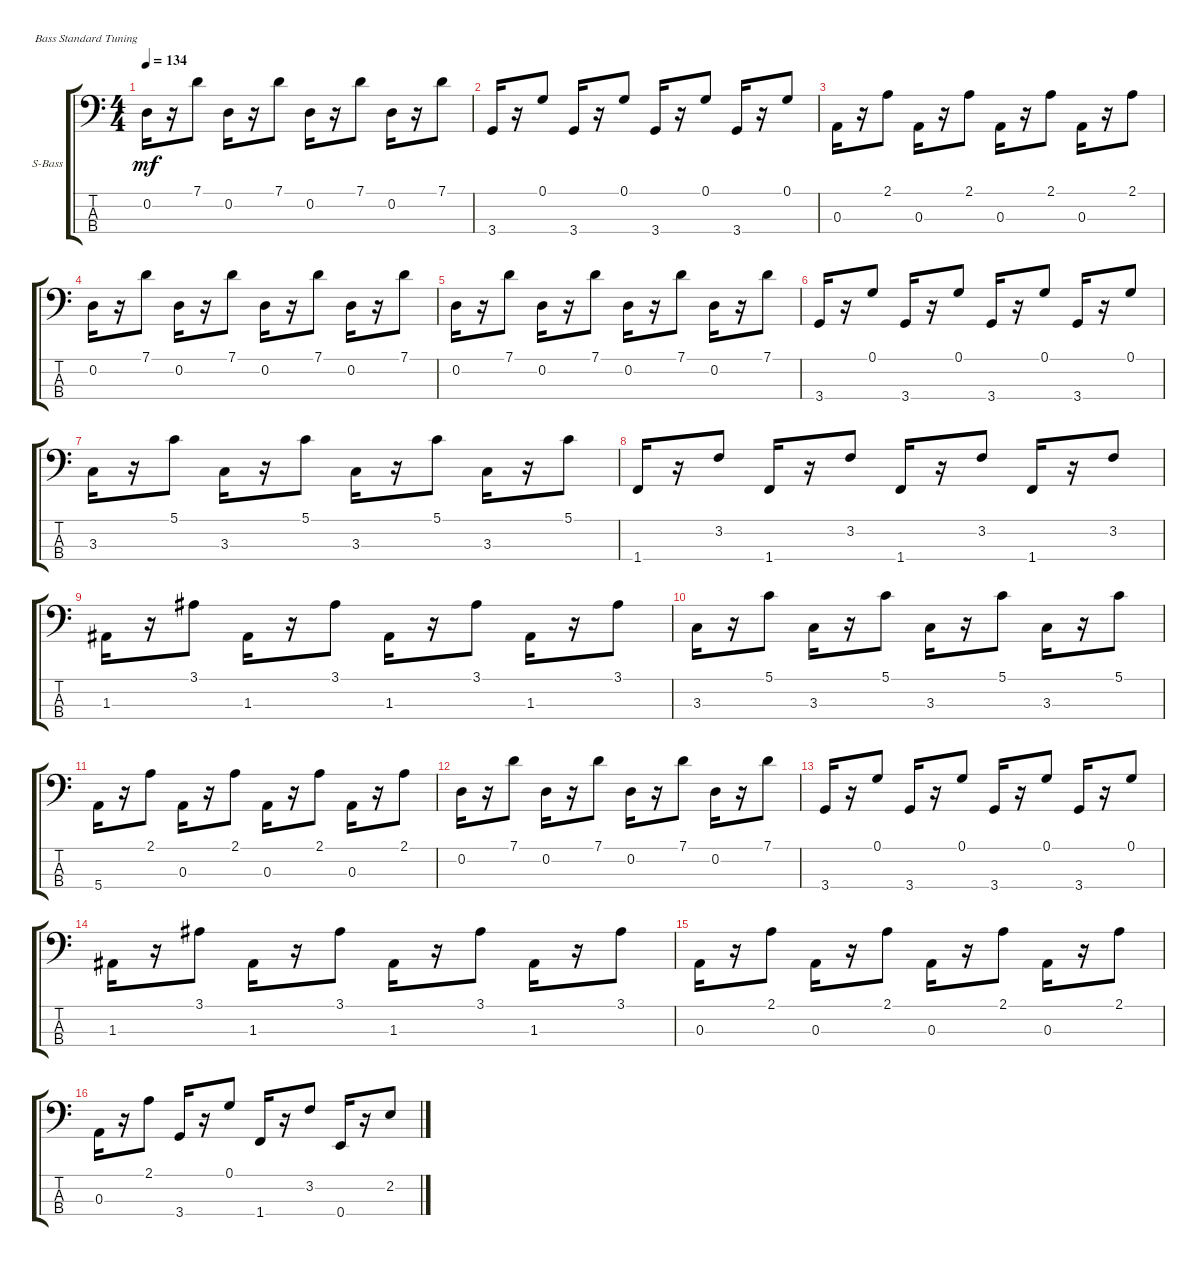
\bracketExtendMode groupsimilarinstruments
\firstSystemTrackNameOrientation horizontal
\otherSystemsTrackNameOrientation horizontal
\track ("EL_Bass_rythm" "S-Bass") {instrument synthbass1}
\staff {score tabs}
\tuning (G2 D2 A1 E1)
\ts (4 4)
\tempo 134
\clef f4
\ks c
0.2.16{dy mf} r.16 7.1.8 0.2.16 r.16 7.1.8 0.2.16 r.16 7.1.8 0.2.16 r.16 7.1.8 |
3.4.16 r.16 0.1.8 3.4.16 r.16 0.1.8 3.4.16 r.16 0.1.8 3.4.16 r.16 0.1.8 |
0.3.16 r.16 2.1.8 0.3.16 r.16 2.1.8 0.3.16 r.16 2.1.8 0.3.16 r.16 2.1.8 |
0.2.16 r.16 7.1.8 0.2.16 r.16 7.1.8 0.2.16 r.16 7.1.8 0.2.16 r.16 7.1.8 |
0.2.16 r.16 7.1.8 0.2.16 r.16 7.1.8 0.2.16 r.16 7.1.8 0.2.16 r.16 7.1.8 |
3.4.16 r.16 0.1.8 3.4.16 r.16 0.1.8 3.4.16 r.16 0.1.8 3.4.16 r.16 0.1.8 |
3.3.16 r.16 5.1.8 3.3.16 r.16 5.1.8 3.3.16 r.16 5.1.8 3.3.16 r.16 5.1.8 |
1.4.16 r.16 3.2.8 1.4.16 r.16 3.2.8 1.4.16 r.16 3.2.8 1.4.16 r.16 3.2.8 |
1.3.16 r.16 3.1.8 1.3.16 r.16 3.1.8 1.3.16 r.16 3.1.8 1.3.16 r.16 3.1.8 |
3.3.16 r.16 5.1.8 3.3.16 r.16 5.1.8 3.3.16 r.16 5.1.8 3.3.16 r.16 5.1.8 |
5.4.16 r.16 2.1.8 0.3.16 r.16 2.1.8 0.3.16 r.16 2.1.8 0.3.16 r.16 2.1.8 |
0.2.16 r.16 7.1.8 0.2.16 r.16 7.1.8 0.2.16 r.16 7.1.8 0.2.16 r.16 7.1.8 |
3.4.16 r.16 0.1.8 3.4.16 r.16 0.1.8 3.4.16 r.16 0.1.8 3.4.16 r.16 0.1.8 |
1.3.16 r.16 3.1.8 1.3.16 r.16 3.1.8 1.3.16 r.16 3.1.8 1.3.16 r.16 3.1.8 |
0.3.16 r.16 2.1.8 0.3.16 r.16 2.1.8 0.3.16 r.16 2.1.8 0.3.16 r.16 2.1.8 |
0.3.16 r.16 2.1.8 3.4.16 r.16 0.1.8 1.4.16 r.16 3.2.8 0.4.16 r.16 2.2.8
